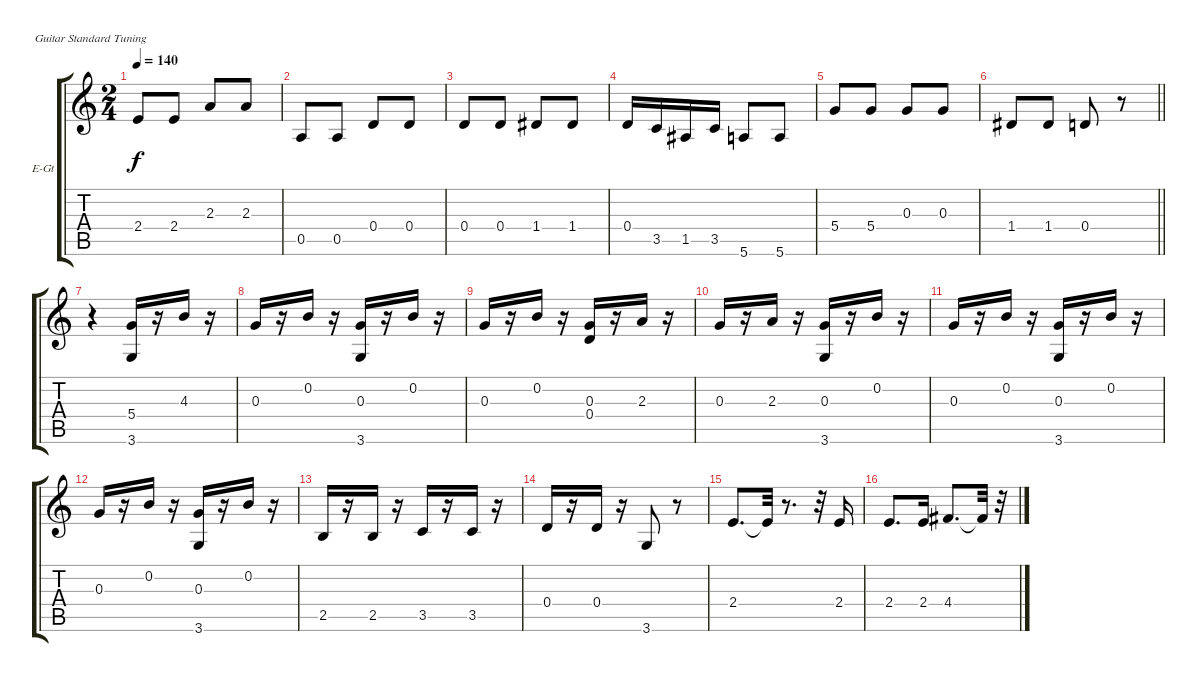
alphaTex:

\bracketExtendMode groupsimilarinstruments
\firstSystemTrackNameOrientation horizontal
\otherSystemsTrackNameOrientation horizontal
\track ("Guitar 4/5" "E-Gt") {instrument distortionguitar}
\staff {score tabs}
\tuning (E4 B3 G3 D3 A2 E2)
\ts (2 4)
\tempo 140
\clef g2
\scale
0.333333
\ks c
2.4.8{dy f} 2.4.8 2.3.8 2.3.8 |
\scale
0.333333 0.5.8 0.5.8 0.4.8 0.4.8 |
\scale
0.333333 0.4.8 0.4.8 1.4.8 1.4.8 |
\scale
0.333333 0.4.16 3.5.16 1.5.16 3.5.16 5.6.8 5.6.8 |
\scale
0.333333 5.4.8 5.4.8 0.3.8 0.3.8 |
\scale
0.333333
\barLineRight lightlight
1.4.8 1.4.8 0.4.8 r.8 |
\scale
0.333333 r.4 (3.6 5.4).16 r.16 4.3.16 r.16 |
\scale
0.333333 0.3.16 r.16 0.2.16 r.16 (3.6 0.3).16 r.16 0.2.16 r.16 |
\scale
0.333333 0.3.16 r.16 0.2.16 r.16 (0.4 0.3).16 r.16 2.3.16 r.16 |
\scale
0.333333 0.3.16 r.16 2.3.16 r.16 (3.6 0.3).16 r.16 0.2.16 r.16 |
\scale
0.333333 0.3.16 r.16 0.2.16 r.16 (3.6 0.3).16 r.16 0.2.16 r.16 |
\scale
0.333333 0.3.16 r.16 0.2.16 r.16 (3.6 0.3).16 r.16 0.2.16 r.16 |
\scale
0.333333 2.5.16 r.16 2.5.16 r.16 3.5.16 r.16 3.5.16 r.16 |
\scale
0.333333 0.4.16 r.16 0.4.16 r.16 3.6.8 r.8 |
\scale
0.333333 2.4.8{d} 2.4{t}.32 r.8{d} r.32 2.4.16 |
\scale
0.333333 2.4.8{d} 2.4.16 4.4.8{d} 4.4{t}.32 r.32
